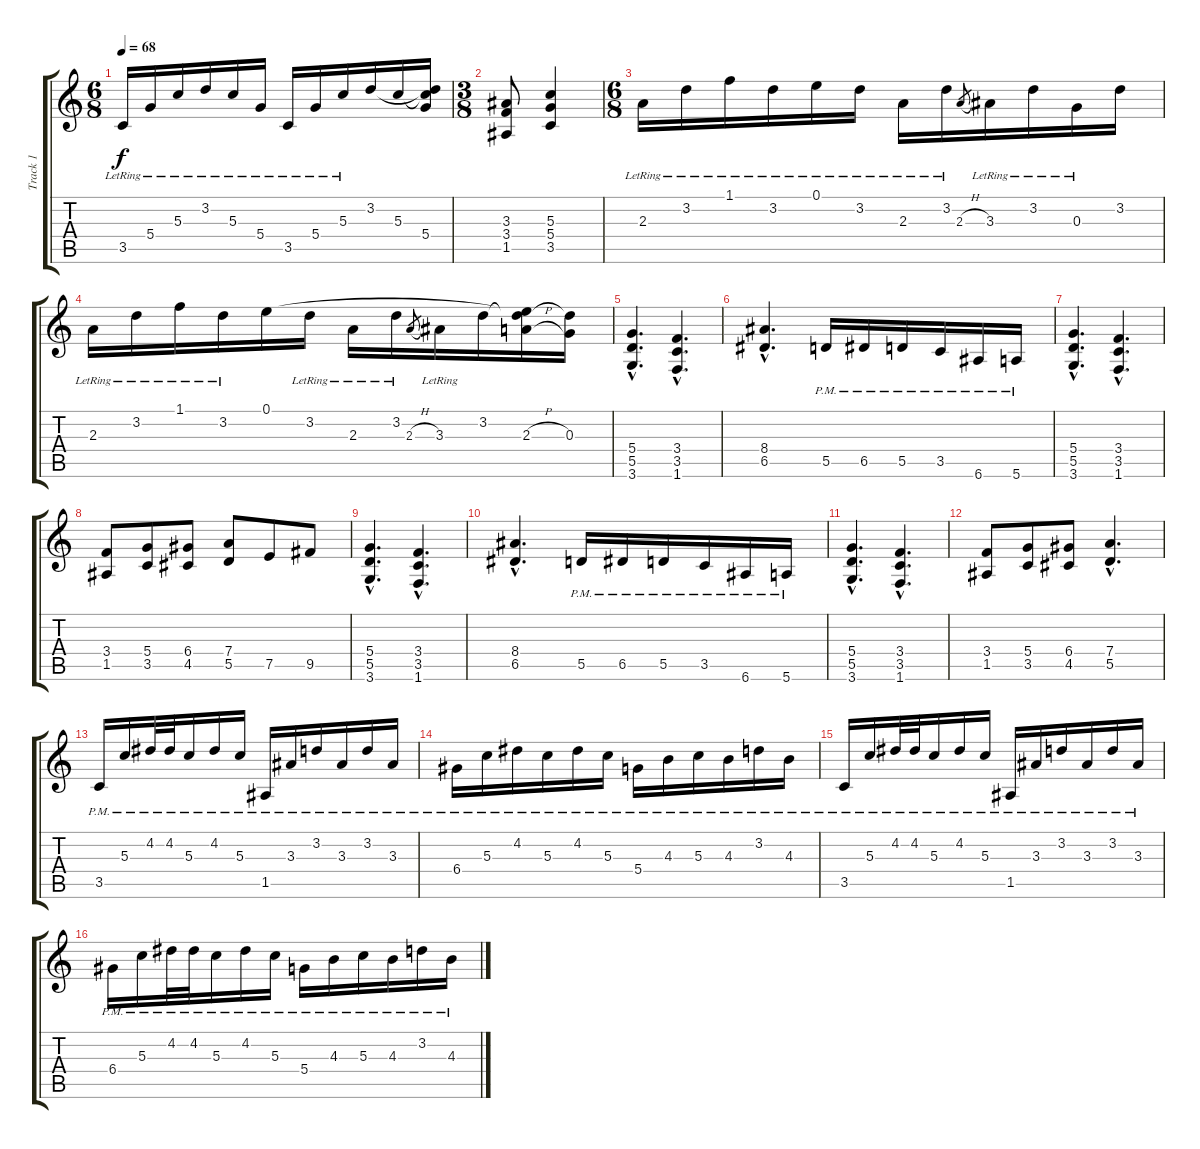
\track ("Track 1" "Track 1") {instrument electricguitarclean}
\staff {score tabs}
\tuning (E4 B3 G3 D3 A2 E2) {hide}
\ts (6 8)
\tempo 68
\clef g2
\ks c
3.5{lr}.16{dy f} 5.4{lr}.16 5.3{lr}.16 3.2{lr}.16 5.3{lr}.16 5.4{lr}.16 3.5{lr}.16 5.4{lr}.16 5.3{lr}.16 3.2.16 5.3.16 (3.2{t} 5.3{t} 5.4).16 |
\ts (3 8)
(3.3 3.4 1.5).8{instrument overdrivenguitar} (5.3 5.4 3.5).4 |
\ts (6 8)
2.3{lr}.16{instrument electricguitarclean} 3.2{lr}.16 1.1{lr}.16 3.2{lr}.16 0.1{lr}.16 3.2{lr}.16 2.3{lr}.16 3.2{lr}.16 2.3{h}.8{gr} 3.3{lr}.16 3.2{lr}.16 0.3{lr}.16 3.2.16 |
2.3{lr}.16 3.2{lr}.16 1.1{lr}.16 3.2{lr}.16 0.1.16 3.2{lr}.16 2.3{lr}.16 3.2{lr}.16 2.3{h}.8{gr} 3.3{lr}.16 3.2.16 (0.1{t} 3.2{t} 2.3{h}).16 (3.2{t} 0.3).16 |
(5.4{hac} 5.5{hac} 3.6{hac}).4{d instrument overdrivenguitar} (3.4{hac} 3.5{hac} 1.6{hac}).4{d} |
(8.4{hac} 6.5{hac}).4{d} 5.5{pm}.16 6.5{pm}.16 5.5{pm}.16 3.5{pm}.16 6.6{pm}.16 5.6{pm}.16 |
(5.4{hac} 5.5{hac} 3.6{hac}).4{d} (3.4{hac} 3.5{hac} 1.6{hac}).4{d} |
(3.4 1.5).8 (5.4 3.5).8 (6.4 4.5).8 (7.4 5.5).8 7.5.8 9.5.8 |
(5.4{hac} 5.5{hac} 3.6{hac}).4{d} (3.4{hac} 3.5{hac} 1.6{hac}).4{d} |
(8.4{hac} 6.5{hac}).4{d} 5.5{pm}.16 6.5{pm}.16 5.5{pm}.16 3.5{pm}.16 6.6{pm}.16 5.6{pm}.16 |
(5.4{hac} 5.5{hac} 3.6{hac}).4{d} (3.4{hac} 3.5{hac} 1.6{hac}).4{d} |
(3.4 1.5).8 (5.4 3.5).8 (6.4 4.5).8 (7.4{hac} 5.5{hac}).4{d} |
3.5{pm}.16 5.3{pm}.16 4.2{pm}.32 4.2{pm}.32 5.3{pm}.16 4.2{pm}.16 5.3{pm}.16 1.5{pm}.16 3.3{pm}.16 3.2{pm}.16 3.3{pm}.16 3.2{pm}.16 3.3{pm}.16 |
6.4{pm}.16 5.3{pm}.16 4.2{pm}.16 5.3{pm}.16 4.2{pm}.16 5.3{pm}.16 5.4{pm}.16 4.3{pm}.16 5.3{pm}.16 4.3{pm}.16 3.2{pm}.16 4.3{pm}.16 |
3.5{pm}.16 5.3{pm}.16 4.2{pm}.32 4.2{pm}.32 5.3{pm}.16 4.2{pm}.16 5.3{pm}.16 1.5{pm}.16 3.3{pm}.16 3.2{pm}.16 3.3{pm}.16 3.2{pm}.16 3.3{pm}.16 |
6.4{pm}.16 5.3{pm}.16 4.2{pm}.32 4.2{pm}.32 5.3{pm}.16 4.2{pm}.16 5.3{pm}.16 5.4{pm}.16 4.3{pm}.16 5.3{pm}.16 4.3{pm}.16 3.2{pm}.16 4.3{pm}.16
